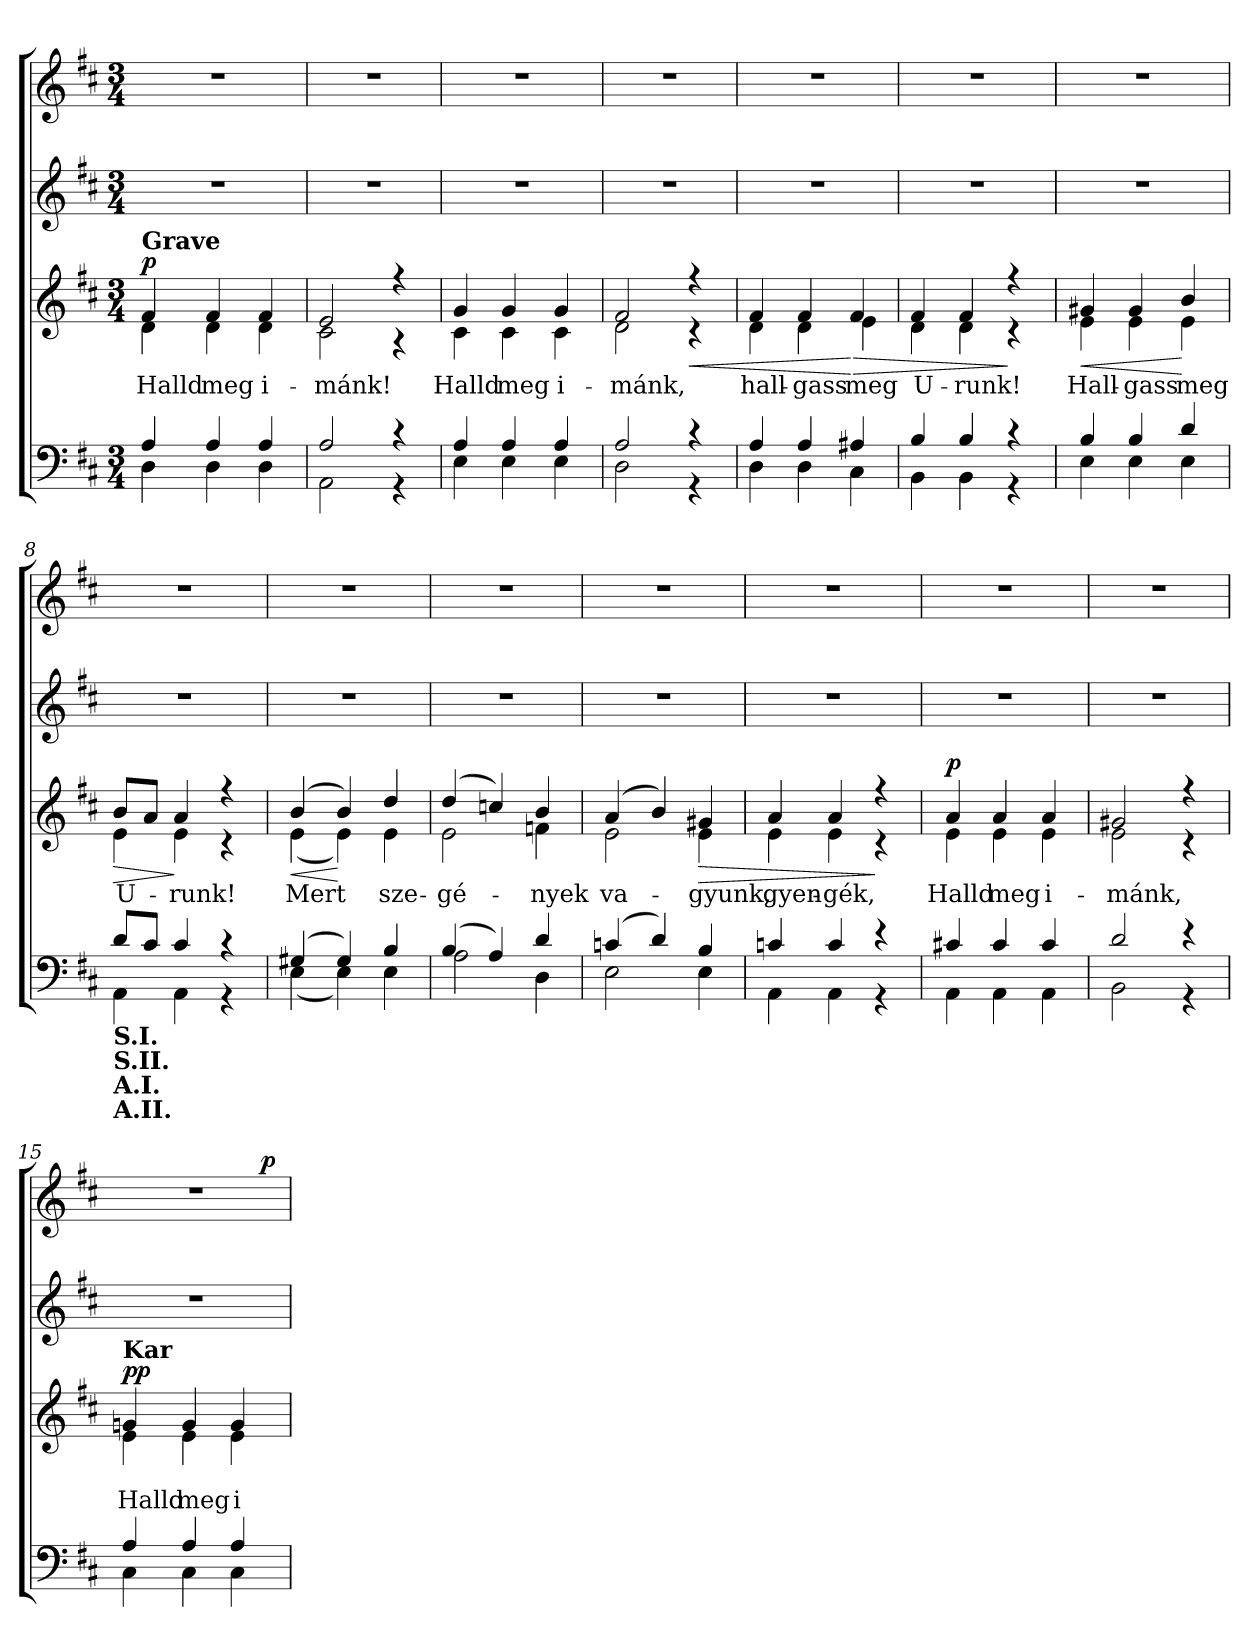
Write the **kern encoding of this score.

**kern	**kern	**text	**text	**dynam	**kern	**kern	**dynam
*part4	*part3	*part3	*part3	*part3	*part2	*part1	*part1
*staff4	*staff3	*staff3	*staff3	*staff3	*staff2	*staff1	*staff1
*clefF4	*clefG2	*	*	*	*clefG2	*clefG2	*
*k[f#c#]	*k[f#c#]	*	*	*	*k[f#c#]	*k[f#c#]	*
*b:	*b:	*	*	*	*b:	*b:	*
*M3/4	*M3/4	*	*	*	*M3/4	*M3/4	*
=1	=1	=1	=1	=1	=1	=1	=1
*^	*^	*	*	*	*	*	*
!	!	!LO:TX:a:B:t=Grave	!	!	!	!	!	!	!
!	!	!	!	!LO:LY:b	!	!LO:DY:b	!	!	!
4A/	4D\	4f#/	4d\	Halld	.	p	2.r	2.r	.
!	!	!	!	!LO:LY:b	!	!	!	!	!
4A/	4D\	4f#/	4d\	meg	.	.	.	.	.
!	!	!	!	!LO:LY:b	!	!	!	!	!
4A/	4D\	4f#/	4d\	i-	.	.	.	.	.
=2	=2	=2	=2	=2	=2	=2	=2	=2	=2
!	!	!	!	!LO:LY:b	!	!	!	!	!
2A/	2AA\	2e/	2c#\	-mánk!	.	.	2.r	2.r	.
4r	4r	4r	4r	.	.	.	.	.	.
=3	=3	=3	=3	=3	=3	=3	=3	=3	=3
!	!	!	!	!LO:LY:b	!	!	!	!	!
4A/	4E\	4g/	4c#\	Halld	.	.	2.r	2.r	.
!	!	!	!	!LO:LY:b	!	!	!	!	!
4A/	4E\	4g/	4c#\	meg	.	.	.	.	.
!	!	!	!	!LO:LY:b	!	!	!	!	!
4A/	4E\	4g/	4c#\	i-	.	.	.	.	.
=4	=4	=4	=4	=4	=4	=4	=4	=4	=4
!	!	!	!	!LO:LY:b	!	!	!	!	!
2A/	2D\	2f#/	2d\	-mánk,	.	.	2.r	2.r	.
!	!	!	!	!	!	!LO:HP:b	!	!	!
4r	4r	4r	4r	.	.	<	.	.	.
=5	=5	=5	=5	=5	=5	=5	=5	=5	=5
!	!	!	!	!LO:LY:b	!	!	!	!	!
4A/	4D\	4f#/	4d\	hall-	.	.	2.r	2.r	.
!	!	!	!	!LO:LY:b	!	!	!	!	!
4A/	4D\	4f#/	4d\	-gass	.	.	.	.	.
!	!	!	!	!	!	!LO:HP:n=1:b	!	!	!
!	!	!	!	!LO:LY:b	!	!	!	!	!
4A#X/	4C#\	4f#/	4e\	meg	.	[ >	.	.	.
=6	=6	=6	=6	=6	=6	=6	=6	=6	=6
!	!	!	!	!LO:LY:b	!	!	!	!	!
4B/	4BB\	4f#/	4d\	U-	.	.	2.r	2.r	.
!	!	!	!	!LO:LY:b	!	!	!	!	!
4B/	4BB\	4f#/	4d\	-runk!	.	.	.	.	.
4r	4r	4r	4r	.	.	]	.	.	.
=7	=7	=7	=7	=7	=7	=7	=7	=7	=7
!	!	!	!	!	!	!LO:HP:b	!	!	!
!	!	!	!	!LO:LY:b	!	!	!	!	!
4B/	4E\	4g#X/	4e\	Hall-	.	<	2.r	2.r	.
!	!	!	!	!LO:LY:b	!	!	!	!	!
4B/	4E\	4g#/	4e\	-gass	.	.	.	.	.
!	!	!	!	!LO:LY:b	!	!	!	!	!
4d/	4E\	4b/	4e\	meg	.	[	.	.	.
!!LO:LB:g=z
=8	=8	=8	=8	=8	=8	=8	=8	=8	=8
!	!	!	!	!	!	!LO:HP:b	!	!	!
!LO:TX:b:B:t=S.I.	!	!	!	!	!	!	!	!	!
!LO:TX:b:B:t=S.II.	!	!	!	!	!	!	!	!	!
!LO:TX:b:B:t=A.I.	!	!	!	!	!	!	!	!	!
!LO:TX:b:B:t=A.II.	!	!	!	!	!	!	!	!	!
!	!	!	!	!LO:LY:b	!	!	!	!	!
8d/L	4AA\	8b/L	4e\	U-	.	>	2.r	2.r	.
8c#/J	.	8a/J	.	.	.	.	.	.	.
!	!	!	!	!LO:LY:b	!	!	!	!	!
4c#/	4AA\	4a/	4e\	-runk!	.	]	.	.	.
4r	4r	4r	4r	.	.	.	.	.	.
=9	=9	=9	=9	=9	=9	=9	=9	=9	=9
!	!	!	!	!	!	!LO:HP:b	!	!	!
!	!	!	!	!LO:LY:b	!	!	!	!	!
(4G#X/	(<4E\	(4b/	(<4e\	Mert	.	<	2.r	2.r	.
4G#/)	4E\)	4b/)	4e\)	.	.	[	.	.	.
!	!	!	!	!LO:LY:b	!	!	!	!	!
4B/	4E\	4dd/	4e\	sze-	.	.	.	.	.
=10	=10	=10	=10	=10	=10	=10	=10	=10	=10
!	!	!	!	!LO:LY:b	!	!	!	!	!
(4B/	2A\	(4dd/	2e\	-gé-	.	.	2.r	2.r	.
4A/)	.	4ccn/)	.	.	.	.	.	.	.
!	!	!	!	!LO:LY:b	!	!	!	!	!
4d/	4D\	4b/	4fn\	-nyek	.	.	.	.	.
=11	=11	=11	=11	=11	=11	=11	=11	=11	=11
!	!	!	!	!LO:LY:b	!	!	!	!	!
(4cn/	2E\	(4a/	2e\	va-	.	.	2.r	2.r	.
4d/)	.	4b/)	.	.	.	.	.	.	.
!	!	!	!	!	!	!LO:HP:b	!	!	!
!	!	!	!	!LO:LY:b	!	!	!	!	!
4B/	4E\	4g#X/	4e\	-gyunk,	.	>	.	.	.
=12	=12	=12	=12	=12	=12	=12	=12	=12	=12
!	!	!	!	!LO:LY:b	!	!	!	!	!
4cn/	4AA\	4a/	4e\	gyen-	.	.	2.r	2.r	.
!	!	!	!	!LO:LY:b	!	!	!	!	!
4c/	4AA\	4a/	4e\	-gék,	.	.	.	.	.
4r	4r	4r	4r	.	.	]	.	.	.
=13	=13	=13	=13	=13	=13	=13	=13	=13	=13
!	!	!	!	!LO:LY:b	!	!LO:DY:a	!	!	!
4c#X/	4AA\	4a/	4e\	Halld	.	p	2.r	2.r	.
!	!	!	!	!LO:LY:b	!	!	!	!	!
4c#/	4AA\	4a/	4e\	meg	.	.	.	.	.
!	!	!	!	!LO:LY:b	!	!	!	!	!
4c#/	4AA\	4a/	4e\	i-	.	.	.	.	.
=14	=14	=14	=14	=14	=14	=14	=14	=14	=14
!	!	!	!	!LO:LY:b	!	!	!	!	!
2d/	2BB\	2g#X/	2e\	-mánk,	.	.	2.r	2.r	.
4r	4r	4r	4r	.	.	.	.	.	.
!!LO:LB:g=z
=15	=15	=15	=15	=15	=15	=15	=15	=15	=15
!	!	!LO:TX:a:B:t=Kar	!	!	!	!	!	!	!
!	!	!	!	!	!LO:LY:b	!LO:DY:b	!	!	!
*	*	*	*	*	*	*	*	*^	*
4A/	4C#\	4gn/	4e\	.	Halld	pp	2.r	2.r	2ryy	.
!	!	!	!	!	!LO:LY:b	!	!	!	!	!
4A/	4C#\	4g/	4e\	.	meg	.	.	.	.	.
!	!	!	!	!	!LO:LY:b	!	!	!	!	!
4A/	4C#\	4g/	4e\	.	i-	.	.	.	8ryy	.
!	!	!	!	!	!	!	!	!	!	!LO:DY:a
.	.	.	.	.	.	.	.	.	8ryy	p
*v	*v	*	*	*	*	*	*	*v	*v	*
*	*v	*v	*	*	*	*	*	*
=	=	=	=	=	=	=	=
*-	*-	*-	*-	*-	*-	*-	*-
